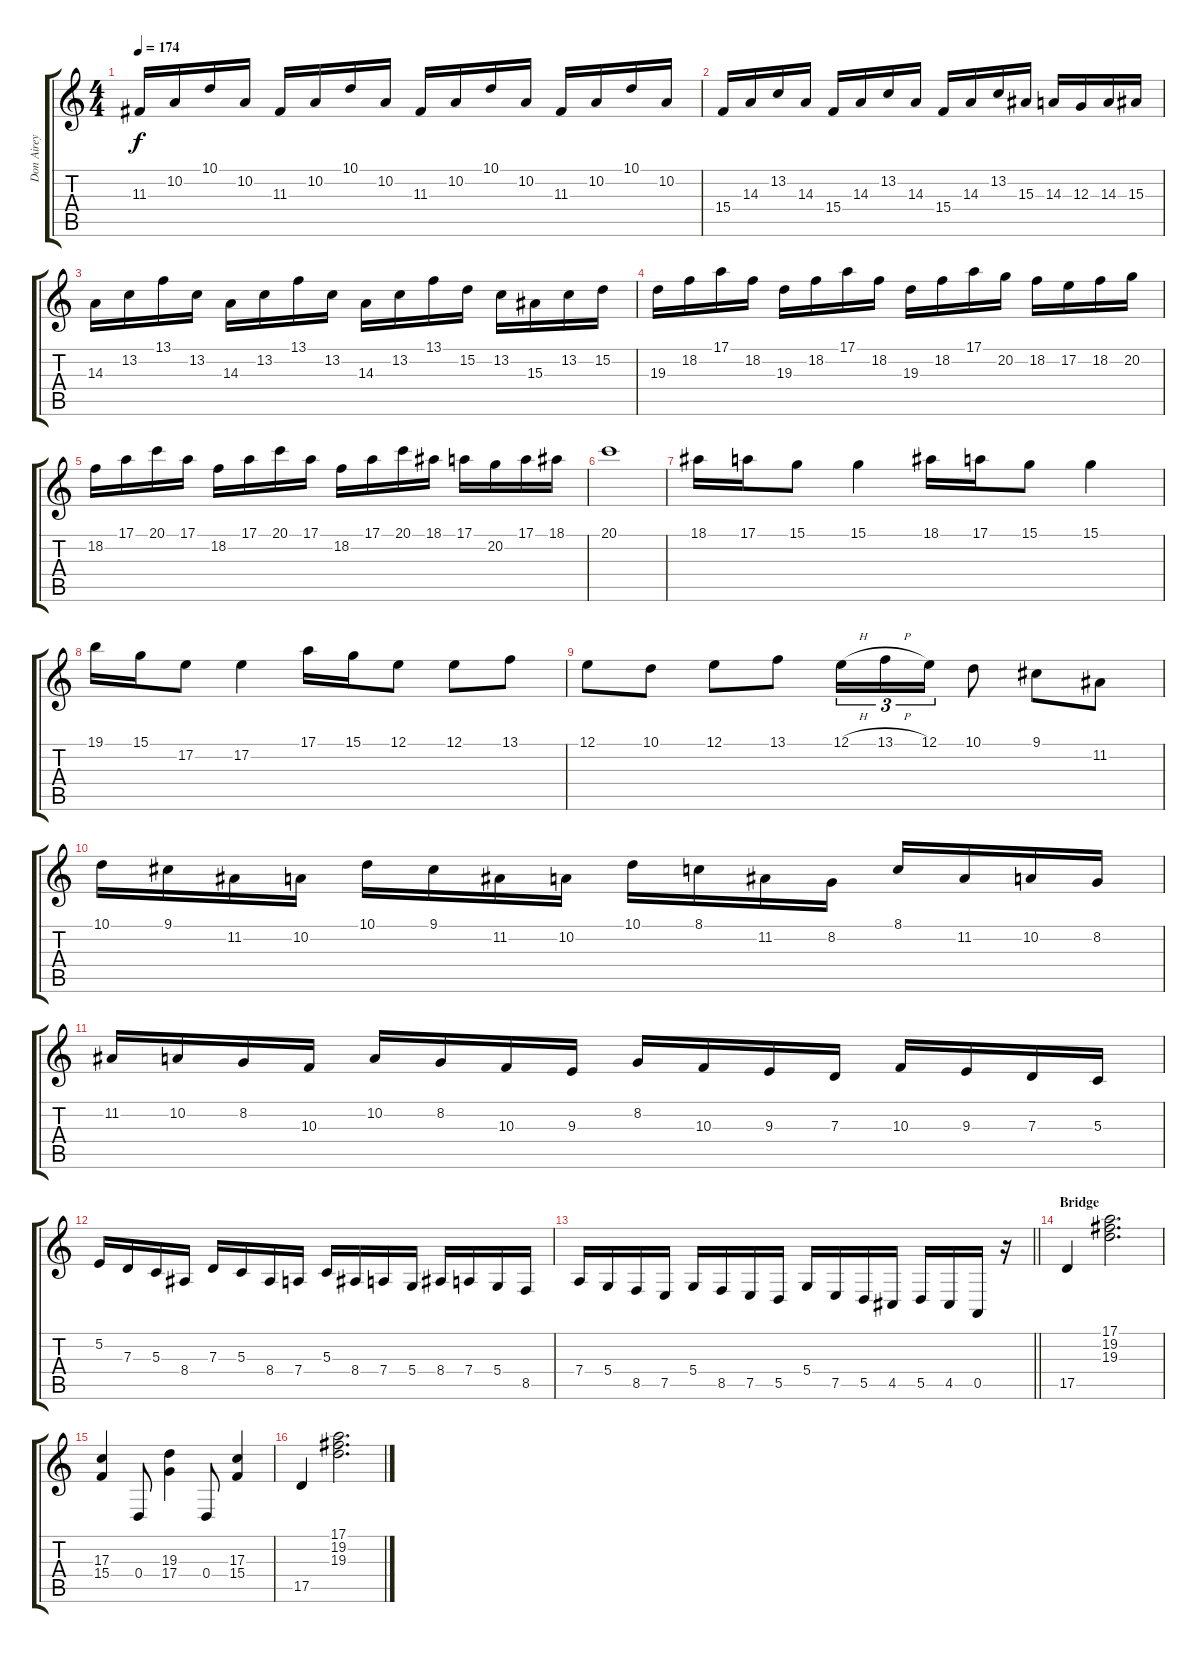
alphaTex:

\track ("Don Airey - Right Hand" "Don Airey ") {instrument drawbarorgan}
\staff {score tabs}
\tuning (E4 B3 G3 D3 A2 E2) {hide}
\ts (4 4)
\tempo 174
\clef g2
\ks c
11.3.16{dy f} 10.2.16 10.1.16 10.2.16 11.3.16 10.2.16 10.1.16 10.2.16 11.3.16 10.2.16 10.1.16 10.2.16 11.3.16 10.2.16 10.1.16 10.2.16 |
15.4.16 14.3.16 13.2.16 14.3.16 15.4.16 14.3.16 13.2.16 14.3.16 15.4.16 14.3.16 13.2.16 15.3.16 14.3.16 12.3.16 14.3.16 15.3.16 |
14.3.16 13.2.16 13.1.16 13.2.16 14.3.16 13.2.16 13.1.16 13.2.16 14.3.16 13.2.16 13.1.16 15.2.16 13.2.16 15.3.16 13.2.16 15.2.16 |
19.3.16 18.2.16 17.1.16 18.2.16 19.3.16 18.2.16 17.1.16 18.2.16 19.3.16 18.2.16 17.1.16 20.2.16 18.2.16 17.2.16 18.2.16 20.2.16 |
18.2.16 17.1.16 20.1.16 17.1.16 18.2.16 17.1.16 20.1.16 17.1.16 18.2.16 17.1.16 20.1.16 18.1.16 17.1.16 20.2.16 17.1.16 18.1.16 |
20.1.1 |
18.1.16 17.1.16 15.1.8 15.1.4 18.1.16 17.1.16 15.1.8 15.1.4 |
19.1.16 15.1.16 17.2.8 17.2.4 17.1.16 15.1.16 12.1.8 12.1.8 13.1.8 |
12.1.8 10.1.8 12.1.8 13.1.8 12.1{h}.16{tu (3 2)} 13.1{h}.16{tu (3 2)} 12.1.16{tu (3 2)} 10.1.8 9.1.8 11.2.8 |
10.1.16 9.1.16 11.2.16 10.2.16 10.1.16 9.1.16 11.2.16 10.2.16 10.1.16 8.1.16 11.2.16 8.2.16 8.1.16 11.2.16 10.2.16 8.2.16 |
11.2.16 10.2.16 8.2.16 10.3.16 10.2.16 8.2.16 10.3.16 9.3.16 8.2.16 10.3.16 9.3.16 7.3.16 10.3.16 9.3.16 7.3.16 5.3.16 |
5.2.16 7.3.16 5.3.16 8.4.16 7.3.16 5.3.16 8.4.16 7.4.16 5.3.16 8.4.16 7.4.16 5.4.16 8.4.16 7.4.16 5.4.16 8.5.16 |
\barLineRight lightlight
7.4.16 5.4.16 8.5.16 7.5.16 5.4.16 8.5.16 7.5.16 5.5.16 5.4.16 7.5.16 5.5.16 4.5.16 5.5.16 4.5.16 0.5.16 r.16 |
\section ("" "Bridge")
17.5.4 (17.1 19.2 19.3).2{d} |
(17.3 15.4).4 0.4.8 (19.3 17.4).4 0.4.8 (17.3 15.4).4 |
17.5.4 (17.1 19.2 19.3).2{d}
